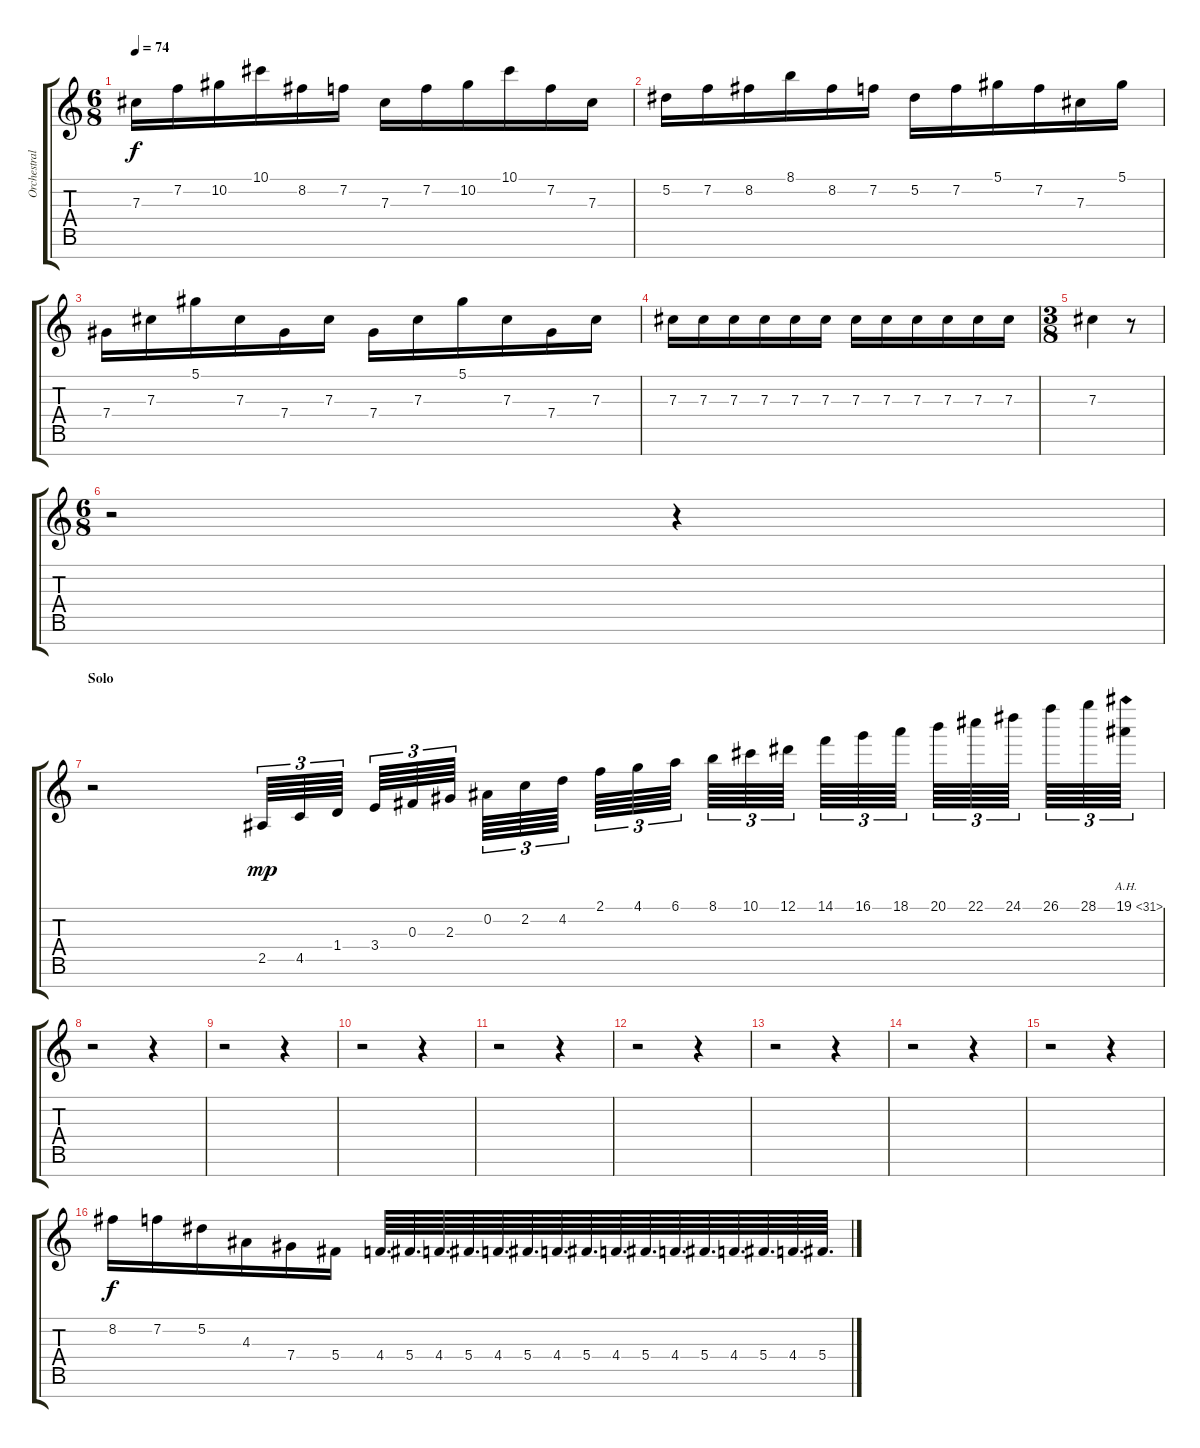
\track ("Orchestral Harp (SF Symphony)" "Orchestral") {instrument orchestralharp}
\staff {score tabs}
\tuning (Eb5 Bb4 Gb4 Db4 Ab3 Eb3 Bb2) {hide}
\ts (6 8)
\tempo 74
\clef g2
\ks c
7.3.16{dy f} 7.2.16 10.2.16 10.1.16 8.2.16 7.2.16 7.3.16 7.2.16 10.2.16 10.1.16 7.2.16 7.3.16 |
5.2.16 7.2.16 8.2.16 8.1.16 8.2.16 7.2.16 5.2.16 7.2.16 5.1.16 7.2.16 7.3.16 5.1.16 |
7.4.16 7.3.16 5.1.16 7.3.16 7.4.16 7.3.16 7.4.16 7.3.16 5.1.16 7.3.16 7.4.16 7.3.16 |
7.3.16 7.3.16 7.3.16 7.3.16 7.3.16 7.3.16 7.3.16 7.3.16 7.3.16 7.3.16 7.3.16 7.3.16 |
\ts (3 8)
7.3.4 r.8 |
\ts (6 8)
r.2 r.4 |
\section ("" "Solo")
r.2 2.5.64{tu (3 2) dy mp} 4.5.64{tu (3 2)} 1.4.64{tu (3 2)} 3.4.64{tu (3 2)} 0.3.64{tu (3 2)} 2.3.64{tu (3 2)} 0.2.64{tu (3 2)} 2.2.64{tu (3 2)} 4.2.64{tu (3 2)} 2.1.64{tu (3 2)} 4.1.64{tu (3 2)} 6.1.64{tu (3 2)} 8.1.64{tu (3 2)} 10.1.64{tu (3 2)} 12.1.64{tu (3 2)} 14.1.64{tu (3 2)} 16.1.64{tu (3 2)} 18.1.64{tu (3 2)} 20.1.64{tu (3 2)} 22.1.64{tu (3 2)} 24.1.64{tu (3 2)} 26.1.64{tu (3 2)} 28.1.64{tu (3 2)} 19.1{ah 12}.64{tu (3 2)} |
r.2 r.4 |
r.2 r.4 |
r.2 r.4 |
r.2 r.4 |
r.2 r.4 |
r.2 r.4 |
r.2 r.4 |
r.2 r.4 |
8.2.16{dy f} 7.2.16 5.2.16 4.3.16 7.4.16 5.4.16 4.4.64{d} 5.4.64{d} 4.4.64{d} 5.4.64{d} 4.4.64{d} 5.4.64{d} 4.4.64{d} 5.4.64{d} 4.4.64{d} 5.4.64{d} 4.4.64{d} 5.4.64{d} 4.4.64{d} 5.4.64{d} 4.4.64{d} 5.4.64{d}
